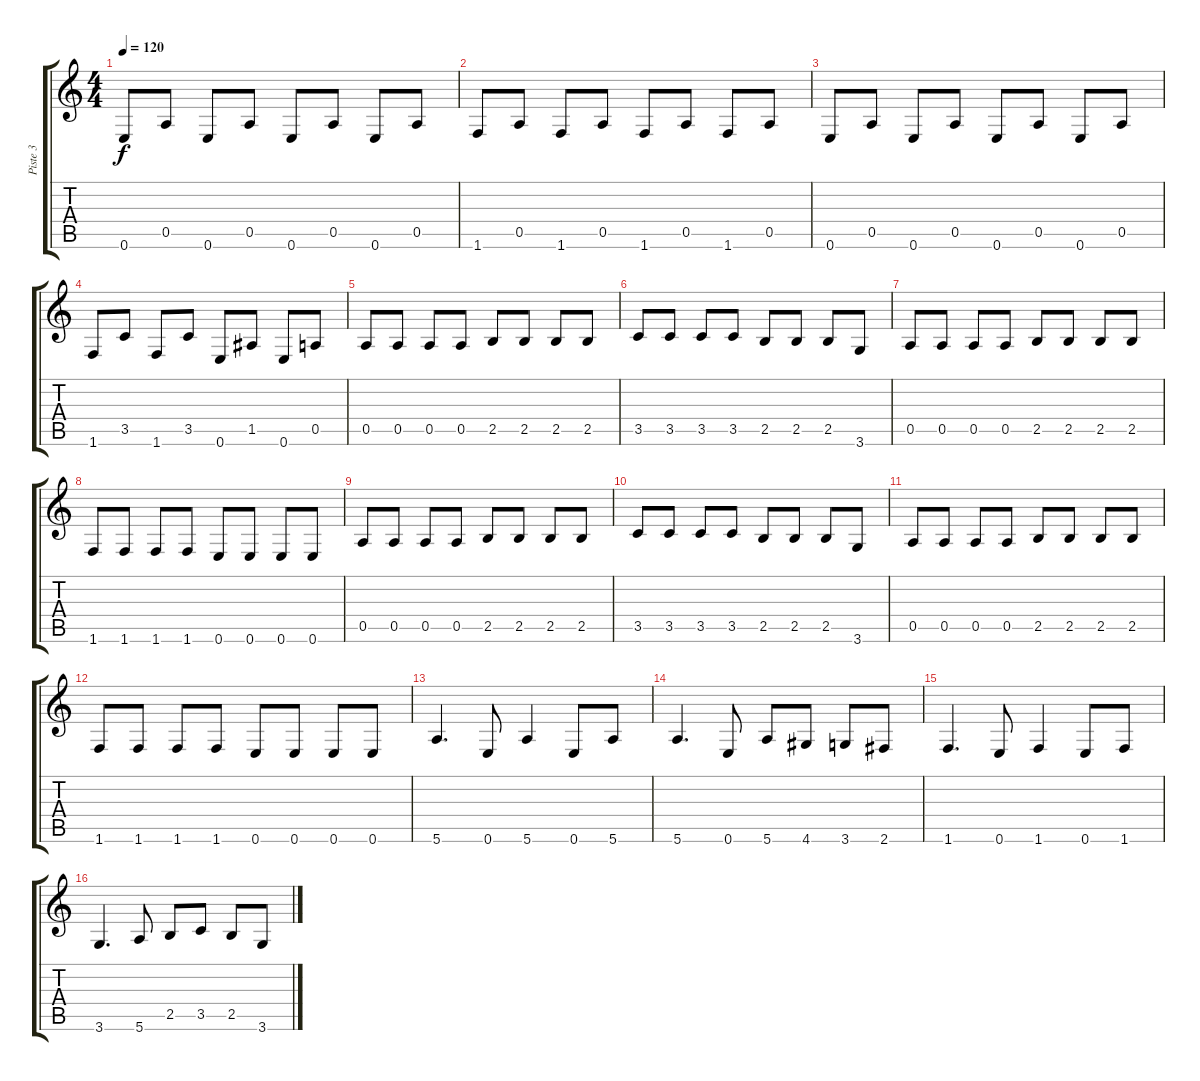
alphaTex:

\track ("Piste 3" "Piste 3") {instrument electricbasspick}
\staff {score tabs}
\tuning (E4 B3 G3 D3 A2 E2) {hide}
\ts (4 4)
\tempo 120
\clef g2
\ks c
0.6.8{dy f} 0.5.8 0.6.8 0.5.8 0.6.8 0.5.8 0.6.8 0.5.8 |
1.6.8 0.5.8 1.6.8 0.5.8 1.6.8 0.5.8 1.6.8 0.5.8 |
0.6.8 0.5.8 0.6.8 0.5.8 0.6.8 0.5.8 0.6.8 0.5.8 |
1.6.8 3.5.8 1.6.8 3.5.8 0.6.8 1.5.8 0.6.8 0.5.8 |
0.5.8 0.5.8 0.5.8 0.5.8 2.5.8 2.5.8 2.5.8 2.5.8 |
3.5.8 3.5.8 3.5.8 3.5.8 2.5.8 2.5.8 2.5.8 3.6.8 |
0.5.8 0.5.8 0.5.8 0.5.8 2.5.8 2.5.8 2.5.8 2.5.8 |
1.6.8 1.6.8 1.6.8 1.6.8 0.6.8 0.6.8 0.6.8 0.6.8 |
0.5.8 0.5.8 0.5.8 0.5.8 2.5.8 2.5.8 2.5.8 2.5.8 |
3.5.8 3.5.8 3.5.8 3.5.8 2.5.8 2.5.8 2.5.8 3.6.8 |
0.5.8 0.5.8 0.5.8 0.5.8 2.5.8 2.5.8 2.5.8 2.5.8 |
1.6.8 1.6.8 1.6.8 1.6.8 0.6.8 0.6.8 0.6.8 0.6.8 |
5.6.4{d} 0.6.8 5.6.4 0.6.8 5.6.8 |
5.6.4{d} 0.6.8 5.6.8 4.6.8 3.6.8 2.6.8 |
1.6.4{d} 0.6.8 1.6.4 0.6.8 1.6.8 |
3.6.4{d} 5.6.8 2.5.8 3.5.8 2.5.8 3.6.8
